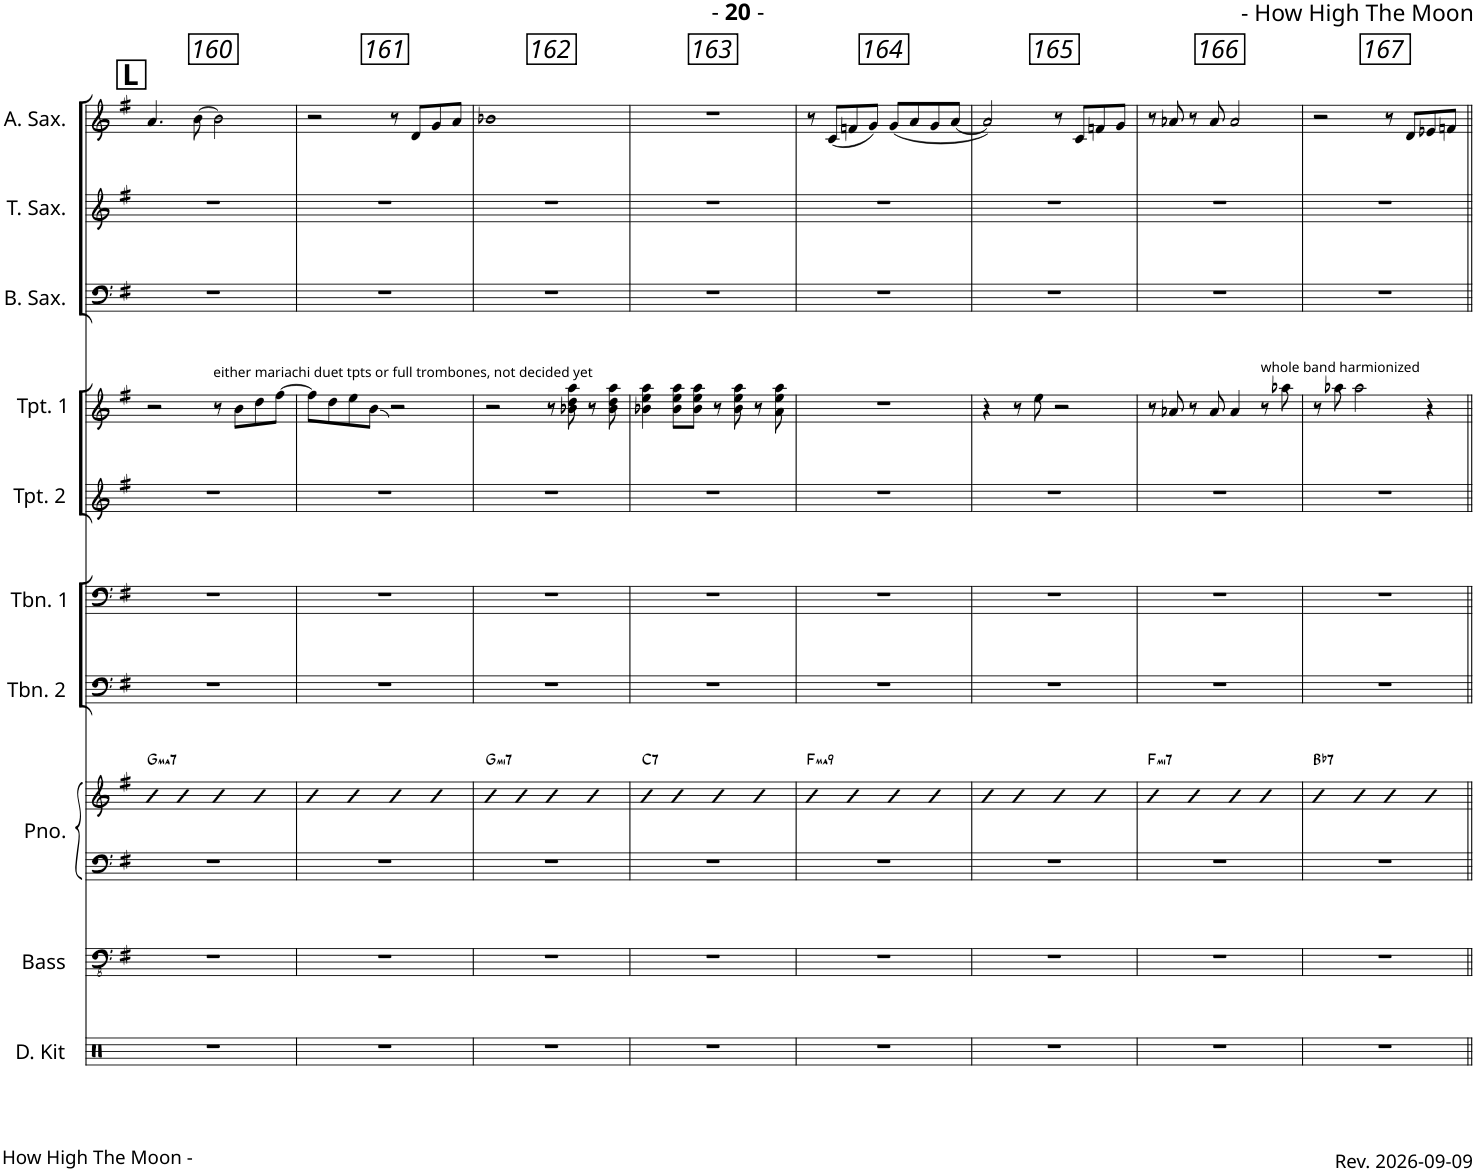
**kern	**kern	**kern	**kern	**harte	**kern	**kern	**kern	**kern	**kern	**kern	**kern
*part10	*part9	*part8	*part8	*part8	*part7	*part6	*part5	*part4	*part3	*part2	*part1
*staff11	*staff10	*staff9	*staff8	*	*staff7	*staff6	*staff5	*staff4	*staff3	*staff2	*staff1
*I"Drum Kit	*I"Acoustic Bass	*I"Piano	*	*	*I"Trombone 2	*I"Trombone 1	*I"Trumpet 2	*I"Trumpet 1	*I"Baritone Sax	*I"Tenor Sax	*I"Alto Sax
*I'D. Kit	*I'Bass	*I'Pno.	*	*	*I'Tbn. 2	*I'Tbn. 1	*I'Tpt. 2	*I'Tpt. 1	*I'B. Sax.	*I'T. Sax.	*I'A. Sax.
!!LO:PB:g=z
*clefX	*clefFv4	*clefF4	*clefG2	*	*clefF4	*clefF4	*clefG2	*clefG2	*clefF4	*clefG2	*clefG2
*	*	*	*	*	*	*	*Trd1c2	*Trd1c2	*Trd12c21	*Trd8c14	*Trd5c9
*k[]	*k[f#]	*k[f#]	*k[f#]	*	*k[f#]	*k[f#]	*k[f#]	*k[f#]	*k[f#]	*k[f#]	*k[f#]
*M4/4	*M4/4	*M4/4	*M4/4	*	*M4/4	*M4/4	*M4/4	*M4/4	*M4/4	*M4/4	*M4/4
!!LO:REH:place=s1:a:B:cj:fs=14:t=L
=160	=160	=160	=160	=160	=160	=160	=160	=160	=160	=160	=160
!	!	!	!	!LO:H:kt=ma7	!	!	!	!	!	!	!
1r	1r	1r	4b	G:maj7	1r	1r	1r	2r	1r	1r	4.a/
.	.	.	4b	.	.	.	.	.	.	.	.
.	.	.	.	.	.	.	.	.	.	.	[8b\
!	!	!	!	!	!	!	!	!LO:TX:a:t=either mariachi duet tpts or full trombones, not decided yet	!	!	!
.	.	.	4b	.	.	.	.	8r	.	.	2b\]
.	.	.	.	.	.	.	.	8b\L	.	.	.
.	.	.	4b	.	.	.	.	8dd\	.	.	.
.	.	.	.	.	.	.	.	[8ff#\J	.	.	.
=161	=161	=161	=161	=161	=161	=161	=161	=161	=161	=161	=161
1r	1r	1r	4b	.	1r	1r	1r	8ff#\L]	1r	1r	2r
.	.	.	.	.	.	.	.	8dd\	.	.	.
.	.	.	4b	.	.	.	.	8ee\	.	.	.
.	.	.	.	.	.	.	.	8b\J	.	.	.
.	.	.	4b	.	.	.	.	2r	.	.	8r
.	.	.	.	.	.	.	.	.	.	.	8d/L
.	.	.	4b	.	.	.	.	.	.	.	8g/
.	.	.	.	.	.	.	.	.	.	.	8a/J
=162	=162	=162	=162	=162	=162	=162	=162	=162	=162	=162	=162
!	!	!	!	!LO:H:kt=mi7	!	!	!	!	!	!	!
1r	1r	1r	4bn	G:min7	1r	1r	1r	2r	1r	1r	1b-X
.	.	.	4b	.	.	.	.	.	.	.	.
.	.	.	4b	.	.	.	.	8r	.	.	.
.	.	.	.	.	.	.	.	8b-X\ 8dd\ 8aa\	.	.	.
.	.	.	4b	.	.	.	.	8r	.	.	.
.	.	.	.	.	.	.	.	8b-\ 8dd\ 8aa\	.	.	.
=163	=163	=163	=163	=163	=163	=163	=163	=163	=163	=163	=163
!	!	!	!	!LO:H:kt=7	!	!	!	!	!	!	!
1r	1r	1r	4bn	C:7	1r	1r	1r	4b-X\ 4ee\ 4aa\	1r	1r	1r
.	.	.	4b	.	.	.	.	8b-\ 8ee\ 8aa\L	.	.	.
.	.	.	.	.	.	.	.	8b-\ 8ee\ 8aa\J	.	.	.
.	.	.	4b	.	.	.	.	8r	.	.	.
.	.	.	.	.	.	.	.	8b-\ 8ee\ 8aa\	.	.	.
.	.	.	4b	.	.	.	.	8r	.	.	.
.	.	.	.	.	.	.	.	8a\ 8ee\ 8aa\	.	.	.
=164	=164	=164	=164	=164	=164	=164	=164	=164	=164	=164	=164
!	!	!	!	!LO:H:kt=ma9	!	!	!	!	!	!	!
1r	1r	1r	4b	F:maj9	1r	1r	1r	1r	1r	1r	8r
.	.	.	.	.	.	.	.	.	.	.	(8c/L
.	.	.	4b	.	.	.	.	.	.	.	8fn/
.	.	.	.	.	.	.	.	.	.	.	8g/J)
.	.	.	4b	.	.	.	.	.	.	.	(8g/L
.	.	.	.	.	.	.	.	.	.	.	8a/
.	.	.	4b	.	.	.	.	.	.	.	8g/
.	.	.	.	.	.	.	.	.	.	.	[8a/J
=165	=165	=165	=165	=165	=165	=165	=165	=165	=165	=165	=165
1r	1r	1r	4b	.	1r	1r	1r	4r	1r	1r	2a/])
.	.	.	4b	.	.	.	.	8r	.	.	.
.	.	.	.	.	.	.	.	8ee\	.	.	.
.	.	.	4b	.	.	.	.	2r	.	.	8r
.	.	.	.	.	.	.	.	.	.	.	8c/L
.	.	.	4b	.	.	.	.	.	.	.	8fn/
.	.	.	.	.	.	.	.	.	.	.	8g/J
=166	=166	=166	=166	=166	=166	=166	=166	=166	=166	=166	=166
!	!	!	!	!LO:H:kt=mi7	!	!	!	!	!	!	!
1r	1r	1r	4b	F:min7	1r	1r	1r	8r	1r	1r	8r
.	.	.	.	.	.	.	.	8a-X/	.	.	8a-X/
.	.	.	4b	.	.	.	.	8r	.	.	8r
.	.	.	.	.	.	.	.	8a-/	.	.	8a-/
.	.	.	4b	.	.	.	.	4a-/	.	.	2a-/
!	!	!	!	!	!	!	!	!LO:TX:a:t=whole band harmionized	!	!	!
.	.	.	4b	.	.	.	.	8r	.	.	.
.	.	.	.	.	.	.	.	8aa-X\	.	.	.
=167	=167	=167	=167	=167	=167	=167	=167	=167	=167	=167	=167
!	!	!	!	!LO:H:kt=7	!	!	!	!	!	!	!
1r	1r	1r	4bn	Bb:7	1r	1r	1r	8r	1r	1r	2r
.	.	.	.	.	.	.	.	8aa-X\	.	.	.
.	.	.	4b	.	.	.	.	2aa-\	.	.	.
.	.	.	4b	.	.	.	.	.	.	.	8r
.	.	.	.	.	.	.	.	.	.	.	8d/L
.	.	.	4b	.	.	.	.	4r	.	.	8e-X/
.	.	.	.	.	.	.	.	.	.	.	8fn/J
=||	=||	=||	=||	=||	=||	=||	=||	=||	=||	=||	=||
*-	*-	*-	*-	*-	*-	*-	*-	*-	*-	*-	*-
